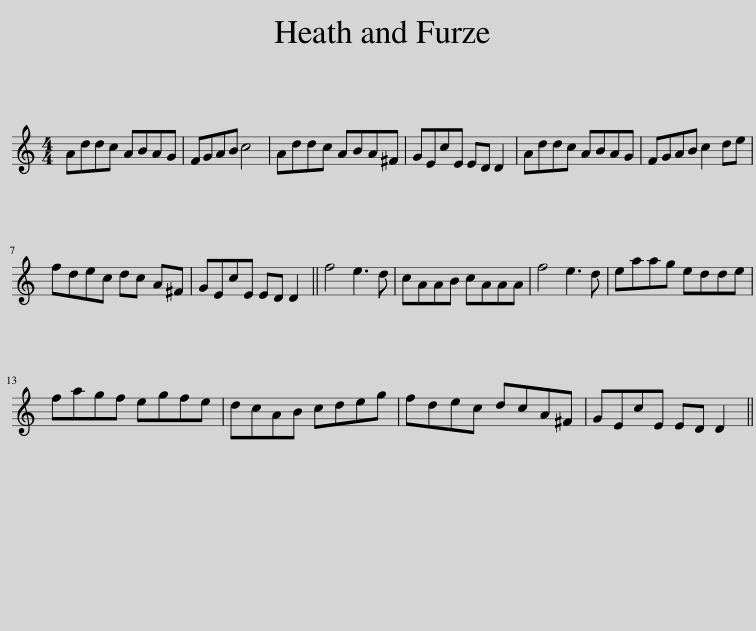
X:1
L:1/8
M:4/4
I:linebreak $
K:C
V:1 treble
V:1
 Addc ABAG | FGAB c4 | Addc ABA^F | GEcE ED D2 | Addc ABAG | %5
 FGAB c2 de |$ fdec dc A^F | GEcE ED D2 || f4 e3 d | cAAB cAAA | %10
 f4 e3 d | eaag edde |$ fagf egfe | dcAB cdeg | fdec dcA^F | %15
 GEcE ED D2 || %16
